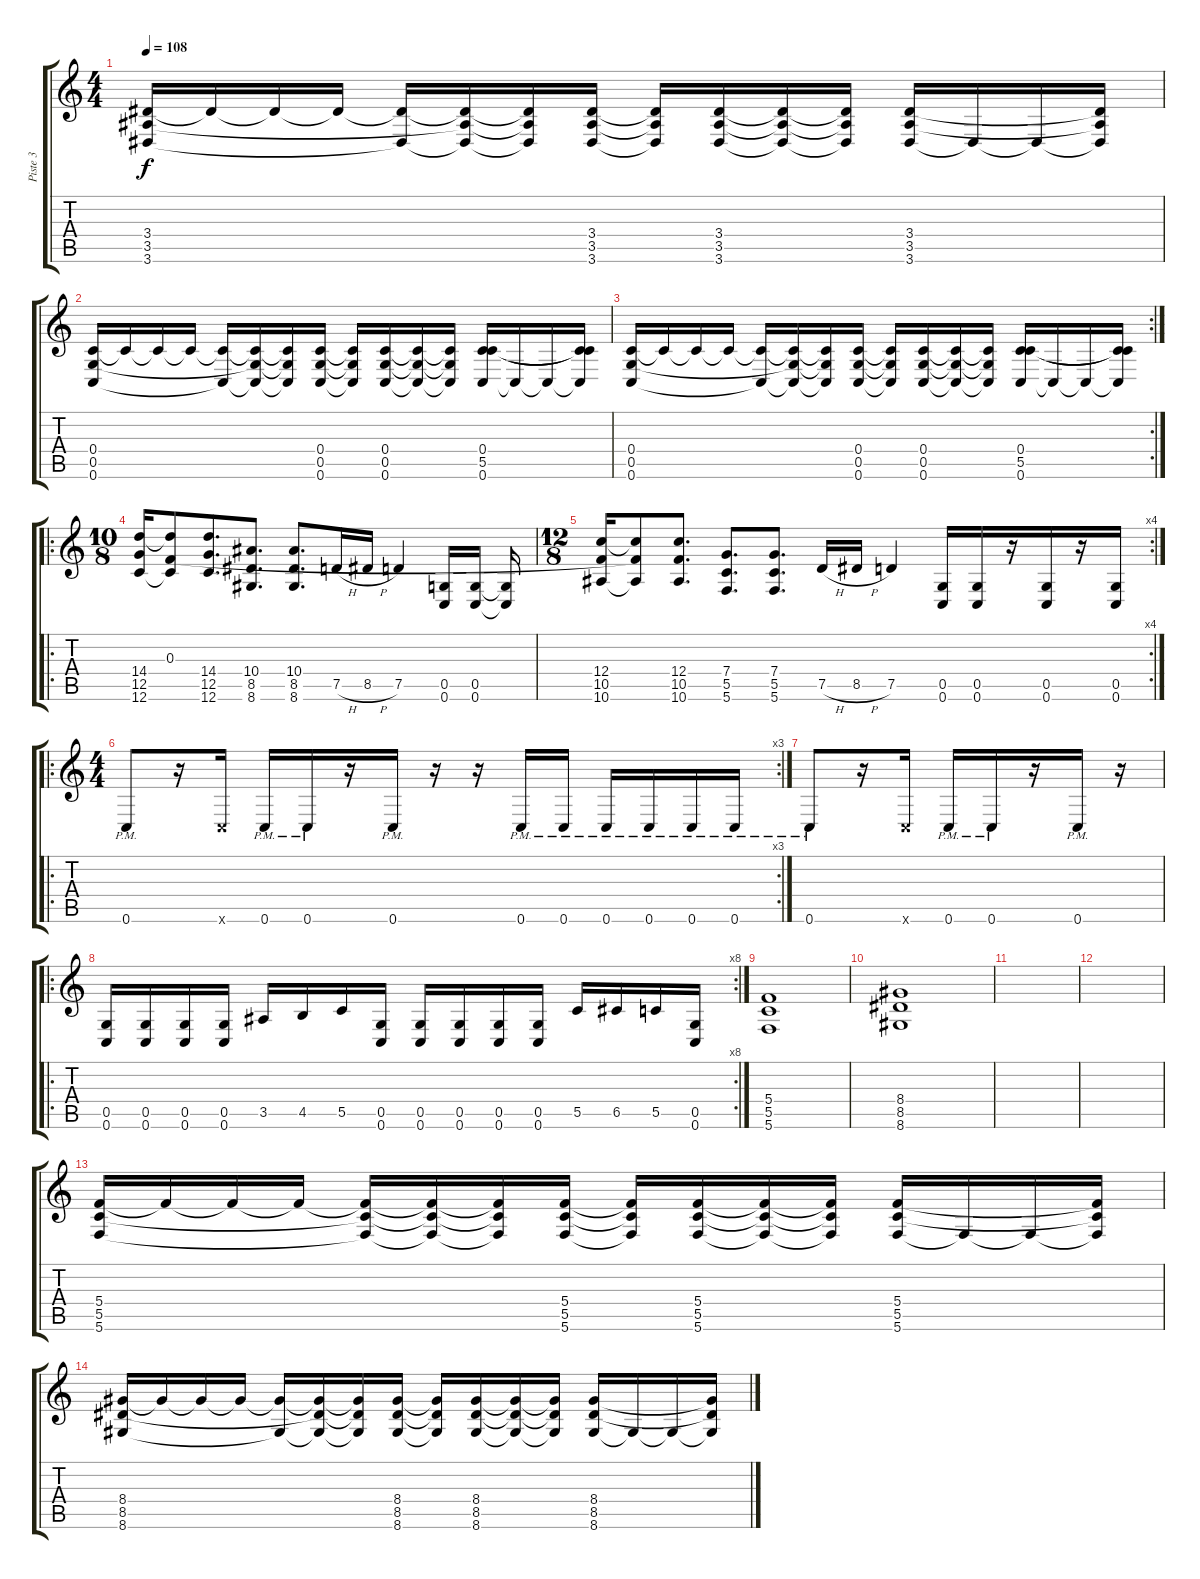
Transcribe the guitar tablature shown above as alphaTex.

\track ("Piste 3" "Piste 3") {instrument distortionguitar}
\staff {score tabs}
\tuning (D4 A3 F3 C3 G2 C2) {hide}
\ts (4 4)
\tempo 108
\clef g2
\ks c
(3.4 3.5 3.6).16{dy f} 3.4{t}.16 3.4{t}.16 3.4{t}.16 (3.4{t} 3.6{t}).16 (3.4{t} 3.5{t} 3.6{t}).16 (3.4{t} 3.5{t} 3.6{t}).16 (3.4 3.5 3.6).16 (3.4{t} 3.5{t} 3.6{t}).16 (3.4 3.5 3.6).16 (3.4{t} 3.5{t} 3.6{t}).16 (3.4{t} 3.5{t} 3.6{t}).16 (3.4 3.5 3.6).16 3.6{t}.16 3.6{t}.16 (3.4{t} 3.5{t} 3.6{t}).16 |
(0.4 0.5 0.6).16 0.4{t}.16 0.4{t}.16 0.4{t}.16 (0.4{t} 0.6{t}).16 (0.4{t} 0.5{t} 0.6{t}).16 (0.4{t} 0.5{t} 0.6{t}).16 (0.4 0.5 0.6).16 (0.4{t} 0.5{t} 0.6{t}).16 (0.4 0.5 0.6).16 (0.4{t} 0.5{t} 0.6{t}).16 (0.4{t} 0.5{t} 0.6{t}).16 (0.4 5.5 0.6).16 0.6{t}.16 0.6{t}.16 (0.4{t} 5.5{t} 0.6{t}).16 |
\rc 2
(0.4 0.5 0.6).16 0.4{t}.16 0.4{t}.16 0.4{t}.16 (0.4{t} 0.6{t}).16 (0.4{t} 0.5{t} 0.6{t}).16 (0.4{t} 0.5{t} 0.6{t}).16 (0.4 0.5 0.6).16 (0.4{t} 0.5{t} 0.6{t}).16 (0.4 0.5 0.6).16 (0.4{t} 0.5{t} 0.6{t}).16 (0.4{t} 0.5{t} 0.6{t}).16 (0.4 5.5 0.6).16 0.6{t}.16 0.6{t}.16 (0.4{t} 5.5{t} 0.6{t}).16 |
\ro
\ts (10 8)
(14.4 12.5 12.6).16 (0.3 14.4{t} 12.6{t}).8 (14.4 12.5 12.6).8{d} (10.4 8.5 8.6).8{d} (10.4 8.5 8.6).8{d} 7.5{h}.16 8.5{h}.16 7.5.4 (0.5 0.6).16 (0.5 0.6).16 (0.5{t} 0.6{t}).16 |
\rc 4
\ts (12 8)
(12.4 10.5 10.6).16 (0.3{t} 12.4{t} 10.6{t}).8 (12.4 10.5 10.6).8{d} (7.4 5.5 5.6).8{d} (7.4 5.5 5.6).8{d} 7.5{h}.16 8.5{h}.16 7.5.4 (0.5 0.6).16 (0.5 0.6).16 r.16 (0.5 0.6).16 r.16 (0.5 0.6).16 |
\ro
\rc 3
\ts (4 4)
0.6{pm}.8 r.16 0.6{x}.16 0.6{pm}.16 0.6{pm}.16 r.16 0.6{pm}.16 r.16 r.16 0.6{pm}.16 0.6{pm}.16 0.6{pm}.16 0.6{pm}.16 0.6{pm}.16 0.6{pm}.16 |
0.6{pm}.8 r.16 0.6{x}.16 0.6{pm}.16 0.6{pm}.16 r.16 0.6{pm}.16 r.16 |
\ro
\rc 8
(0.5 0.6).16 (0.5 0.6).16 (0.5 0.6).16 (0.5 0.6).16 3.5.16 4.5.16 5.5.16 (0.5 0.6).16 (0.5 0.6).16 (0.5 0.6).16 (0.5 0.6).16 (0.5 0.6).16 5.5.16 6.5.16 5.5.16 (0.5 0.6).16 |
(5.4 5.5 5.6).1 |
(8.4 8.5 8.6).1 |
|
|
(5.4 5.5 5.6).16 5.4{t}.16 5.4{t}.16 5.4{t}.16 (5.4{t} 5.5{t} 5.6{t}).16 (5.4{t} 5.5{t} 5.6{t}).16 (5.4{t} 5.5{t} 5.6{t}).16 (5.4 5.5 5.6).16 (5.4{t} 5.5{t} 5.6{t}).16 (5.4 5.5 5.6).16 (5.4{t} 5.5{t} 5.6{t}).16 (5.4{t} 5.5{t} 5.6{t}).16 (5.4 5.5 5.6).16 5.6{t}.16 5.6{t}.16 (5.4{t} 5.5{t} 5.6{t}).16 |
(8.4 8.5 8.6).16 8.4{t}.16 8.4{t}.16 8.4{t}.16 (8.4{t} 8.6{t}).16 (8.4{t} 8.5{t} 8.6{t}).16 (8.4{t} 8.5{t} 8.6{t}).16 (8.4 8.5 8.6).16 (8.4{t} 8.5{t} 8.6{t}).16 (8.4 8.5 8.6).16 (8.4{t} 8.5{t} 8.6{t}).16 (8.4{t} 8.5{t} 8.6{t}).16 (8.4 8.5 8.6).16 8.6{t}.16 8.6{t}.16 (8.4{t} 8.5{t} 8.6{t}).16
